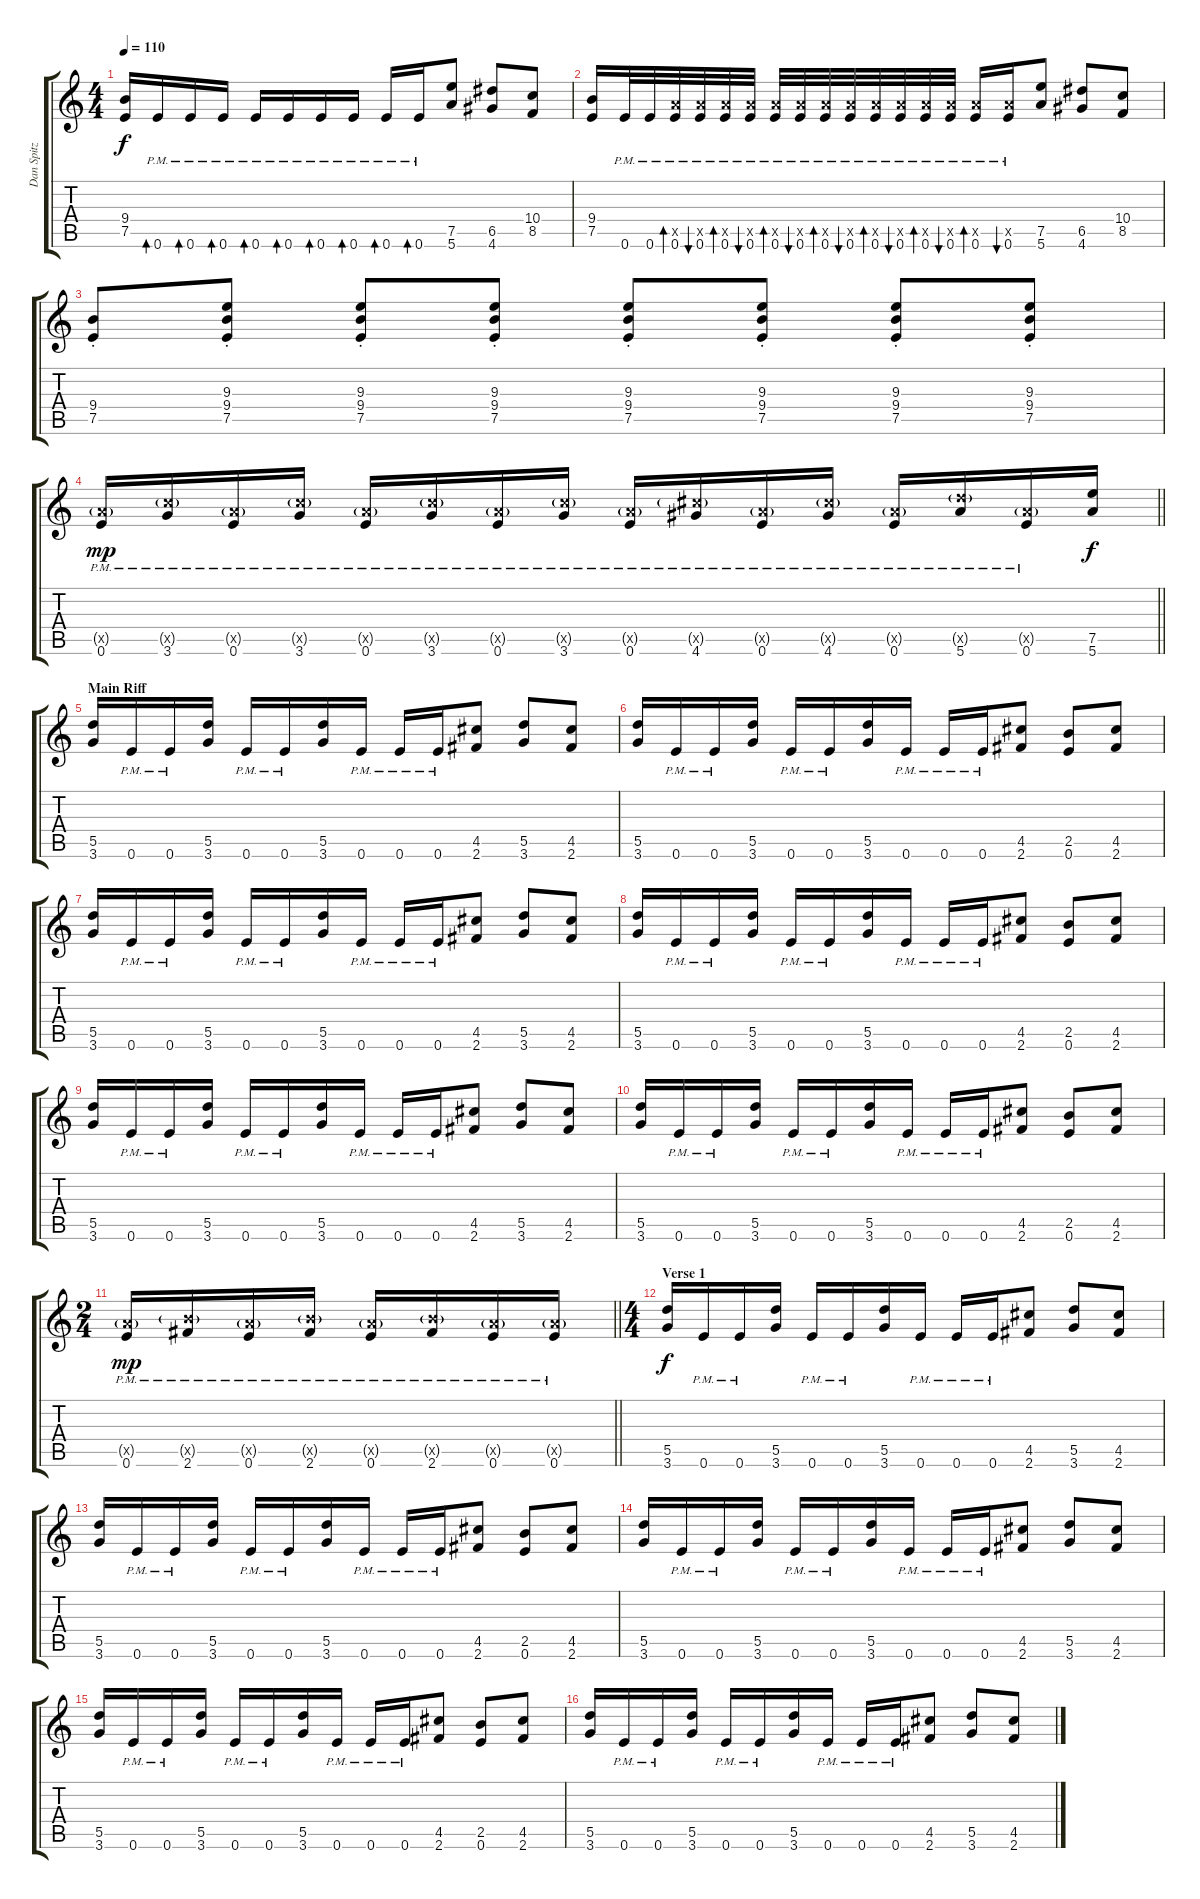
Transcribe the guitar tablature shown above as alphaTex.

\track ("Dan Spitz (Guitar Lead)" "Dan Spitz ") {instrument overdrivenguitar}
\staff {score tabs}
\tuning (E4 B3 G3 D3 A2 E2) {hide}
\ts (4 4)
\tempo 110
\clef g2
\ks c
(9.4 7.5).16{dy f} 0.6{pm}.16{bd 120 ot 8vb} 0.6{pm}.16{bd 120 ot 8vb} 0.6{pm}.16{bd 120 ot 8vb} 0.6{pm}.16{bd 120 ot 8vb} 0.6{pm}.16{bd 120 ot 8vb} 0.6{pm}.16{bd 120 ot 8vb} 0.6{pm}.16{bd 120 ot 8vb} 0.6{pm}.16{bd 120 ot 8vb} 0.6{pm}.16{bd 120 ot 8vb} (7.5 5.6).8{ot 8vb} (6.5 4.6).8{ot 8vb} (10.4 8.5).8 |
(9.4 7.5).16 0.6{pm}.32{ot 8vb} 0.6{pm}.32{ot 8vb} (0.5{x} 0.6{pm}).32{bd 60 ot 8vb} (0.5{x} 0.6{pm}).32{bu 60 ot 8vb} (0.5{x} 0.6{pm}).32{bd 60 ot 8vb} (0.5{x} 0.6{pm}).32{bu 60 ot 8vb} (0.5{x} 0.6{pm}).32{bd 60 ot 8vb} (0.5{x} 0.6{pm}).32{bu 60 ot 8vb} (0.5{x} 0.6{pm}).32{bd 60 ot 8vb} (0.5{x} 0.6{pm}).32{bu 60 ot 8vb} (0.5{x} 0.6{pm}).32{bd 60 ot 8vb} (0.5{x} 0.6{pm}).32{bu 60 ot 8vb} (0.5{x} 0.6{pm}).32{bd 60 ot 8vb} (0.5{x} 0.6{pm}).32{bu 60 ot 8vb} (0.5{x} 0.6{pm}).16{bd 120 ot 8vb} (0.5{x} 0.6{pm}).16{bu 120 ot 8vb} (7.5 5.6).8{ot 8vb} (6.5 4.6).8{ot 8vb} (10.4 8.5).8 |
(9.4{st} 7.5{st}).8 (9.3{st} 9.4{st} 7.5{st}).8 (9.3{st} 9.4{st} 7.5{st}).8 (9.3{st} 9.4{st} 7.5{st}).8 (9.3{st} 9.4{st} 7.5{st}).8 (9.3{st} 9.4{st} 7.5{st}).8 (9.3{st} 9.4{st} 7.5{st}).8 (9.3{st} 9.4{st} 7.5{st}).8 |
\barLineRight lightlight
(0.5{g x} 0.6{pm}).16{ot 8vb dy mp} (3.5{g x} 3.6{pm}).16{ot 8vb} (0.5{g x} 0.6{pm}).16{ot 8vb} (3.5{g x} 3.6{pm}).16{ot 8vb} (0.5{g x} 0.6{pm}).16{ot 8vb} (3.5{g x} 3.6{pm}).16{ot 8vb} (0.5{g x} 0.6{pm}).16{ot 8vb} (3.5{g x} 3.6{pm}).16{ot 8vb} (0.5{g x} 0.6{pm}).16{ot 8vb} (4.5{g x} 4.6{pm}).16{ot 8vb} (0.5{g x} 0.6{pm}).16{ot 8vb} (4.5{g x} 4.6{pm}).16{ot 8vb} (0.5{g x} 0.6{pm}).16{ot 8vb} (5.5{g x} 5.6{pm}).16{ot 8vb} (0.5{g x} 0.6{pm}).16{ot 8vb} (7.5 5.6).16{ot 8vb dy f} |
\section ("" "Main Riff")
(5.5 3.6).16{ot 8vb} 0.6{pm}.16{ot 8vb} 0.6{pm}.16{ot 8vb} (5.5 3.6).16{ot 8vb} 0.6{pm}.16{ot 8vb} 0.6{pm}.16{ot 8vb} (5.5 3.6).16{ot 8vb} 0.6{pm}.16{ot 8vb} 0.6{pm}.16{ot 8vb} 0.6{pm}.16{ot 8vb} (4.5 2.6).8{ot 8vb} (5.5 3.6).8{ot 8vb} (4.5 2.6).8{ot 8vb} |
(5.5 3.6).16{ot 8vb} 0.6{pm}.16{ot 8vb} 0.6{pm}.16{ot 8vb} (5.5 3.6).16{ot 8vb} 0.6{pm}.16{ot 8vb} 0.6{pm}.16{ot 8vb} (5.5 3.6).16{ot 8vb} 0.6{pm}.16{ot 8vb} 0.6{pm}.16{ot 8vb} 0.6{pm}.16{ot 8vb} (4.5 2.6).8{ot 8vb} (2.5 0.6).8{ot 8vb} (4.5 2.6).8{ot 8vb} |
(5.5 3.6).16{ot 8vb} 0.6{pm}.16{ot 8vb} 0.6{pm}.16{ot 8vb} (5.5 3.6).16{ot 8vb} 0.6{pm}.16{ot 8vb} 0.6{pm}.16{ot 8vb} (5.5 3.6).16{ot 8vb} 0.6{pm}.16{ot 8vb} 0.6{pm}.16{ot 8vb} 0.6{pm}.16{ot 8vb} (4.5 2.6).8{ot 8vb} (5.5 3.6).8{ot 8vb} (4.5 2.6).8{ot 8vb} |
(5.5 3.6).16{ot 8vb} 0.6{pm}.16{ot 8vb} 0.6{pm}.16{ot 8vb} (5.5 3.6).16{ot 8vb} 0.6{pm}.16{ot 8vb} 0.6{pm}.16{ot 8vb} (5.5 3.6).16{ot 8vb} 0.6{pm}.16{ot 8vb} 0.6{pm}.16{ot 8vb} 0.6{pm}.16{ot 8vb} (4.5 2.6).8{ot 8vb} (2.5 0.6).8{ot 8vb} (4.5 2.6).8{ot 8vb} |
(5.5 3.6).16{ot 8vb} 0.6{pm}.16{ot 8vb} 0.6{pm}.16{ot 8vb} (5.5 3.6).16{ot 8vb} 0.6{pm}.16{ot 8vb} 0.6{pm}.16{ot 8vb} (5.5 3.6).16{ot 8vb} 0.6{pm}.16{ot 8vb} 0.6{pm}.16{ot 8vb} 0.6{pm}.16{ot 8vb} (4.5 2.6).8{ot 8vb} (5.5 3.6).8{ot 8vb} (4.5 2.6).8{ot 8vb} |
(5.5 3.6).16{ot 8vb} 0.6{pm}.16{ot 8vb} 0.6{pm}.16{ot 8vb} (5.5 3.6).16{ot 8vb} 0.6{pm}.16{ot 8vb} 0.6{pm}.16{ot 8vb} (5.5 3.6).16{ot 8vb} 0.6{pm}.16{ot 8vb} 0.6{pm}.16{ot 8vb} 0.6{pm}.16{ot 8vb} (4.5 2.6).8{ot 8vb} (2.5 0.6).8{ot 8vb} (4.5 2.6).8{ot 8vb} |
\ts (2 4)
\barLineRight lightlight
(0.5{g x} 0.6{pm}).16{ot 8vb dy mp} (2.5{g x} 2.6{pm}).16{ot 8vb} (0.5{g x} 0.6{pm}).16{ot 8vb} (2.5{g x} 2.6{pm}).16{ot 8vb} (0.5{g x} 0.6{pm}).16{ot 8vb} (2.5{g x} 2.6{pm}).16{ot 8vb} (0.5{g x} 0.6{pm}).16{ot 8vb} (0.5{g x} 0.6{pm}).16{ot 8vb} |
\ts (4 4)
\section ("" "Verse 1")
(5.5 3.6).16{ot 8vb dy f} 0.6{pm}.16{ot 8vb} 0.6{pm}.16{ot 8vb} (5.5 3.6).16{ot 8vb} 0.6{pm}.16{ot 8vb} 0.6{pm}.16{ot 8vb} (5.5 3.6).16{ot 8vb} 0.6{pm}.16{ot 8vb} 0.6{pm}.16{ot 8vb} 0.6{pm}.16{ot 8vb} (4.5 2.6).8{ot 8vb} (5.5 3.6).8{ot 8vb} (4.5 2.6).8{ot 8vb} |
(5.5 3.6).16{ot 8vb} 0.6{pm}.16{ot 8vb} 0.6{pm}.16{ot 8vb} (5.5 3.6).16{ot 8vb} 0.6{pm}.16{ot 8vb} 0.6{pm}.16{ot 8vb} (5.5 3.6).16{ot 8vb} 0.6{pm}.16{ot 8vb} 0.6{pm}.16{ot 8vb} 0.6{pm}.16{ot 8vb} (4.5 2.6).8{ot 8vb} (2.5 0.6).8{ot 8vb} (4.5 2.6).8{ot 8vb} |
(5.5 3.6).16{ot 8vb} 0.6{pm}.16{ot 8vb} 0.6{pm}.16{ot 8vb} (5.5 3.6).16{ot 8vb} 0.6{pm}.16{ot 8vb} 0.6{pm}.16{ot 8vb} (5.5 3.6).16{ot 8vb} 0.6{pm}.16{ot 8vb} 0.6{pm}.16{ot 8vb} 0.6{pm}.16{ot 8vb} (4.5 2.6).8{ot 8vb} (5.5 3.6).8{ot 8vb} (4.5 2.6).8{ot 8vb} |
(5.5 3.6).16{ot 8vb} 0.6{pm}.16{ot 8vb} 0.6{pm}.16{ot 8vb} (5.5 3.6).16{ot 8vb} 0.6{pm}.16{ot 8vb} 0.6{pm}.16{ot 8vb} (5.5 3.6).16{ot 8vb} 0.6{pm}.16{ot 8vb} 0.6{pm}.16{ot 8vb} 0.6{pm}.16{ot 8vb} (4.5 2.6).8{ot 8vb} (2.5 0.6).8{ot 8vb} (4.5 2.6).8{ot 8vb} |
(5.5 3.6).16{ot 8vb} 0.6{pm}.16{ot 8vb} 0.6{pm}.16{ot 8vb} (5.5 3.6).16{ot 8vb} 0.6{pm}.16{ot 8vb} 0.6{pm}.16{ot 8vb} (5.5 3.6).16{ot 8vb} 0.6{pm}.16{ot 8vb} 0.6{pm}.16{ot 8vb} 0.6{pm}.16{ot 8vb} (4.5 2.6).8{ot 8vb} (5.5 3.6).8{ot 8vb} (4.5 2.6).8{ot 8vb}
